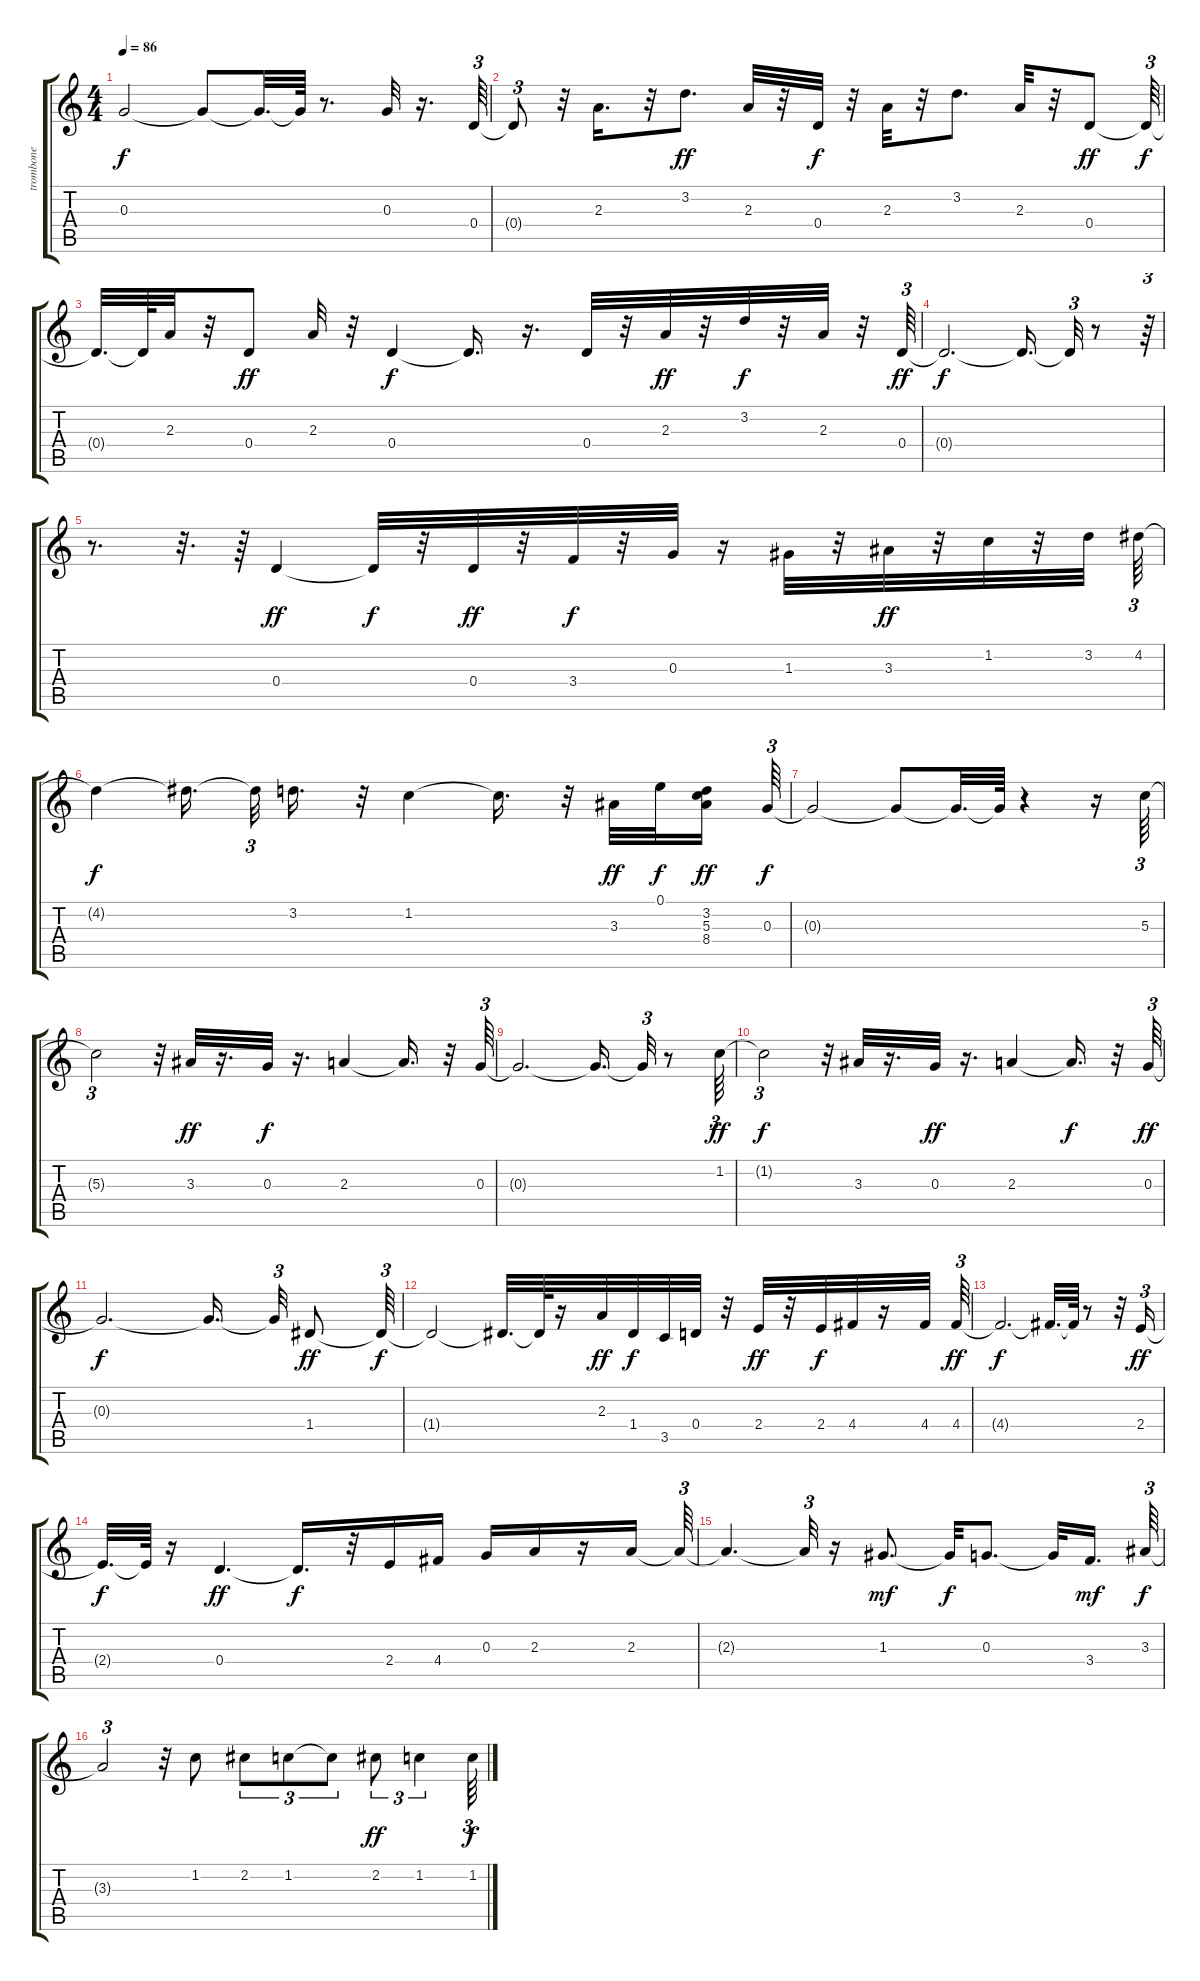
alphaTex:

\track ("trombone" "trombone") {instrument distortionguitar}
\staff {score tabs}
\tuning (E4 B3 G3 D3 A2 E2) {hide}
\ts (4 4)
\tempo 86
\clef g2
\ks c
0.3{t}.2{dy f} 0.3{t}.8 0.3{t}.32{d} 0.3{t}.64 r.8{d} 0.3.32 r.16{d} 0.4.64{tu (3 2)} |
0.4{t}.8{tu (3 2)} r.32 2.3.16{d} r.32 3.2.8{d dy ff} 2.3.32 r.32 0.4.32{dy f} r.32 2.3.32 r.32 3.2.8{d} 2.3.32 r.32 0.4.8{dy ff} 0.4{t}.64{tu (3 2) dy f} |
0.4{t}.32{d} 0.4{t}.64 2.3.32 r.32 0.4.8{dy ff} 2.3.32 r.32 0.4.4{dy f} 0.4{t}.16{d} r.16{d} 0.4.32 r.32 2.3.32{dy ff} r.32 3.2.32{dy f} r.32 2.3.32 r.32 0.4.64{tu (3 2) dy ff} |
0.4{t}.2{d dy f} 0.4{t}.16{d} 0.4{t}.32{tu (3 2)} r.8 r.64{tu (3 2)} |
r.8{d} r.32{d} r.64 0.4.4{dy ff} 0.4{t}.32{dy f} r.32 0.4.32{dy ff} r.32 3.4.32{dy f} r.32 0.3.32 r.16 1.3.32 r.32 3.3.32{dy ff} r.32 1.2.32 r.32 3.2.32 4.2.64{tu (3 2)} |
4.2{t}.4{dy f} 4.2{t}.16{d} 4.2{t}.32{tu (3 2)} 3.2.16{d} r.32 1.2.4 1.2{t}.16{d} r.32 3.3.32{dy ff} 0.1.32{dy f} (3.2 5.3 8.4).16{dy ff} 0.3.64{tu (3 2) dy f} |
0.3{t}.2 0.3{t}.8 0.3{t}.32{d} 0.3{t}.64 r.4 r.16 5.3.64{tu (3 2)} |
5.3{t}.2{tu (3 2)} r.32 3.3.32{dy ff} r.16{d} 0.3.32{dy f} r.16{d} 2.3.4 2.3{t}.16{d} r.32 0.3.64{tu (3 2)} |
0.3{t}.2{d} 0.3{t}.16{d} 0.3{t}.32{tu (3 2)} r.8 1.2.64{tu (3 2) dy ff} |
1.2{t}.2{tu (3 2) dy f} r.32 3.3.32 r.16{d} 0.3.32{dy ff} r.16{d} 2.3.4 2.3{t}.16{d dy f} r.32 0.3.64{tu (3 2) dy ff} |
0.3{t}.2{d dy f} 0.3{t}.16{d} 0.3{t}.32{tu (3 2)} 1.4.8{dy ff} 1.4{t}.64{tu (3 2) dy f} |
1.4{t}.2 1.4{t}.32{d} 1.4{t}.64 r.16 2.3.32{dy ff} 1.4.32{dy f} 3.5.32 0.4.32 r.32 2.4.32{dy ff} r.32 2.4.32{dy f} 4.4.32 r.16 4.4.32 4.4.64{tu (3 2) dy ff} |
4.4{t}.2{d dy f} 4.4{t}.32{d} 4.4{t}.64 r.8 r.32 2.4.16{tu (3 2) dy ff} |
2.4{t}.32{d dy f} 2.4{t}.64 r.16 0.4.4{d dy ff} 0.4{t}.16{d dy f} r.32 2.4.16 4.4.16 0.3.16 2.3.16 r.16 2.3.16 2.3{t}.64{tu (3 2)} |
2.3{t}.4{d} 2.3{t}.32{tu (3 2)} r.16 1.3.8{d dy mf} 1.3{t}.32{dy f} 0.3.8{d} 0.3{t}.32 3.4.16{d dy mf} 3.3.64{tu (3 2) dy f} |
3.3{t}.2{tu (3 2)} r.32 1.2.8 2.2.8{tu (3 2)} 1.2.8{tu (3 2)} 1.2{t}.8{tu (3 2)} 2.2.8{tu (3 2) dy ff} 1.2.4{tu (3 2)} 1.2.64{tu (3 2) dy f}
